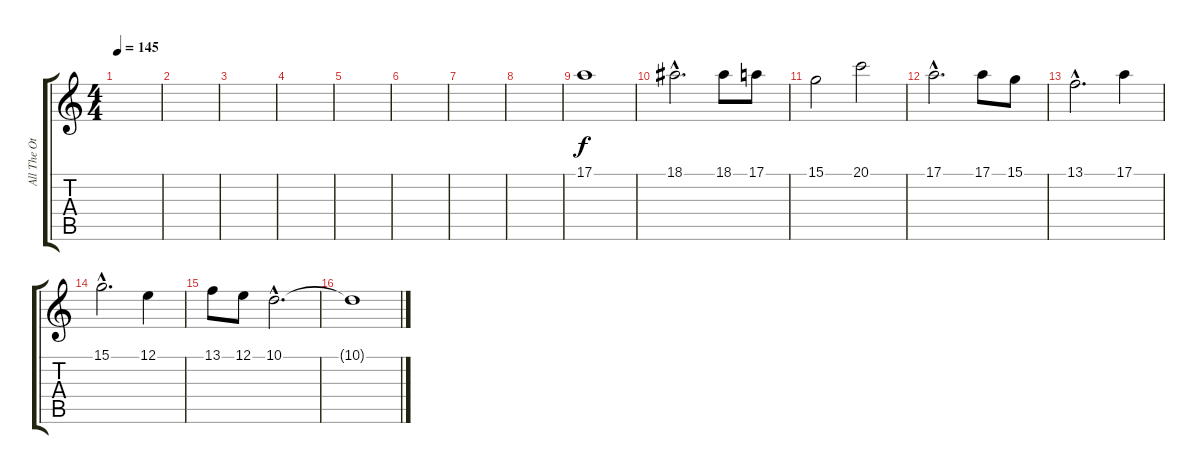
\track ("All The Other Instruments" "All The Ot") {instrument flute}
\staff {score tabs}
\tuning (E4 B3 G3 D3 A2 E2) {hide}
\ts (4 4)
\section ("" "")
\tempo 145
\clef g2
\ks c
|
|
|
|
|
|
|
|
17.1.1{volume 8} |
18.1{hac}.2{d} 18.1.8 17.1.8 |
15.1.2 20.1.2 |
17.1{hac}.2{d} 17.1.8 15.1.8 |
13.1{hac}.2{d} 17.1.4 |
15.1{hac}.2{d} 12.1.4 |
13.1.8 12.1.8 10.1{hac}.2{d} |
10.1{t}.1
